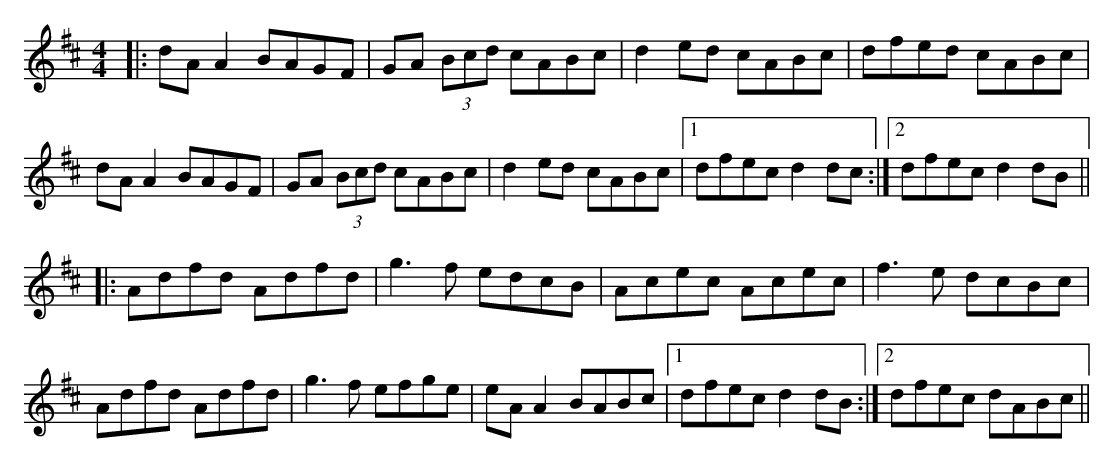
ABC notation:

X:1
M:4/4
K:D
|:dA A2 BAGF|GA (3Bcd cABc|d2ed cABc|dfed cABc|
dA A2 BAGF|GA (3Bcd cABc|d2ed cABc|1 dfec d2dc:|2 dfec d2dB||
|:Adfd Adfd|g3f edcB|Acec Acec|f3e dcBc|
Adfd Adfd|g3f efge|eA A2 BABc|1 dfec d2dB:|2 dfec dABc||
